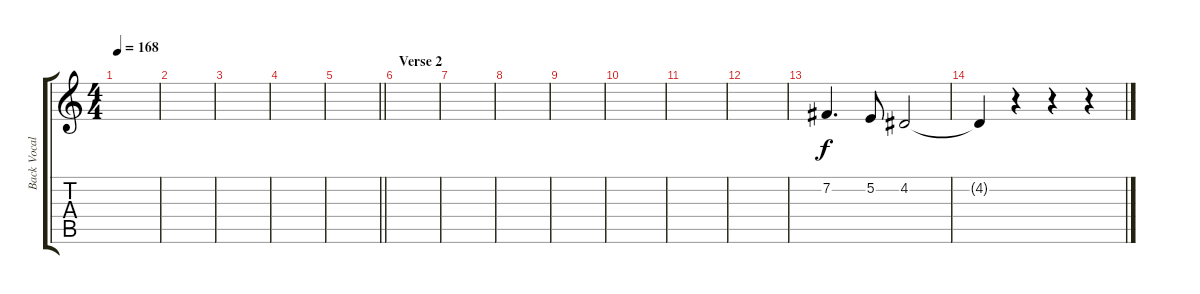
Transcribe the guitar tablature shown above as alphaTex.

\track ("Back Vocals" "Back Vocal") {instrument tenorsax}
\staff {score tabs}
\tuning (E4 B3 G3 D3 A2 E2) {hide}
\ts (4 4)
\tempo 168
\clef g2
\ks c
|
|
|
|
\barLineRight lightlight
|
\section ("" "Verse 2")
|
|
|
|
|
|
|
7.2.4{d} 5.2.8 4.2.2 |
4.2{t}.4 r.4 r.4 r.4
